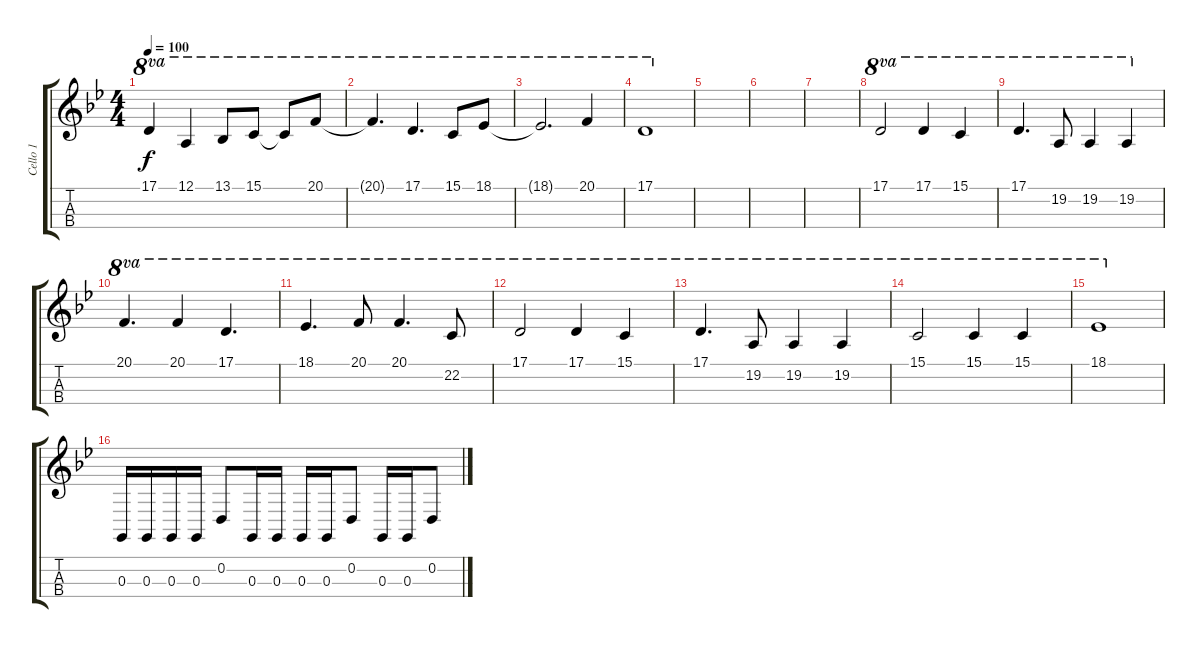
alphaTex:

\track ("Cello 1" "Cello 1") {instrument cello}
\staff {score tabs}
\tuning (A3 D3 G2 C2) {hide}
\ts (4 4)
\tempo 100
\clef g2
\ks bb
17.1{t}.4{ot 8va dy f} 12.1.4{ot 8va} 13.1.8{ot 8va} 15.1.8{ot 8va} 15.1{t}.8{ot 8va} 20.1.8{ot 8va} |
20.1{t}.4{d ot 8va} 17.1.4{d ot 8va} 15.1.8{ot 8va} 18.1.8{ot 8va} |
18.1{t}.2{d ot 8va} 20.1.4{ot 8va} |
17.1.1{ot 8va} |
|
|
|
17.1.2{ot 8va} 17.1.4{ot 8va} 15.1.4{ot 8va} |
17.1.4{d ot 8va} 19.2.8{ot 8va} 19.2.4{ot 8va} 19.2.4{ot 8va} |
20.1.4{d ot 8va} 20.1.4{ot 8va} 17.1.4{d ot 8va} |
18.1.4{d ot 8va} 20.1.8{ot 8va} 20.1.4{d ot 8va} 22.2.8{ot 8va} |
17.1.2{ot 8va} 17.1.4{ot 8va} 15.1.4{ot 8va} |
17.1.4{d ot 8va} 19.2.8{ot 8va} 19.2.4{ot 8va} 19.2.4{ot 8va} |
15.1.2{ot 8va} 15.1.4{ot 8va} 15.1.4{ot 8va} |
18.1.1{ot 8va} |
0.3.16 0.3.16 0.3.16 0.3.16 0.2.8 0.3.16 0.3.16 0.3.16 0.3.16 0.2.8 0.3.16 0.3.16 0.2.8
